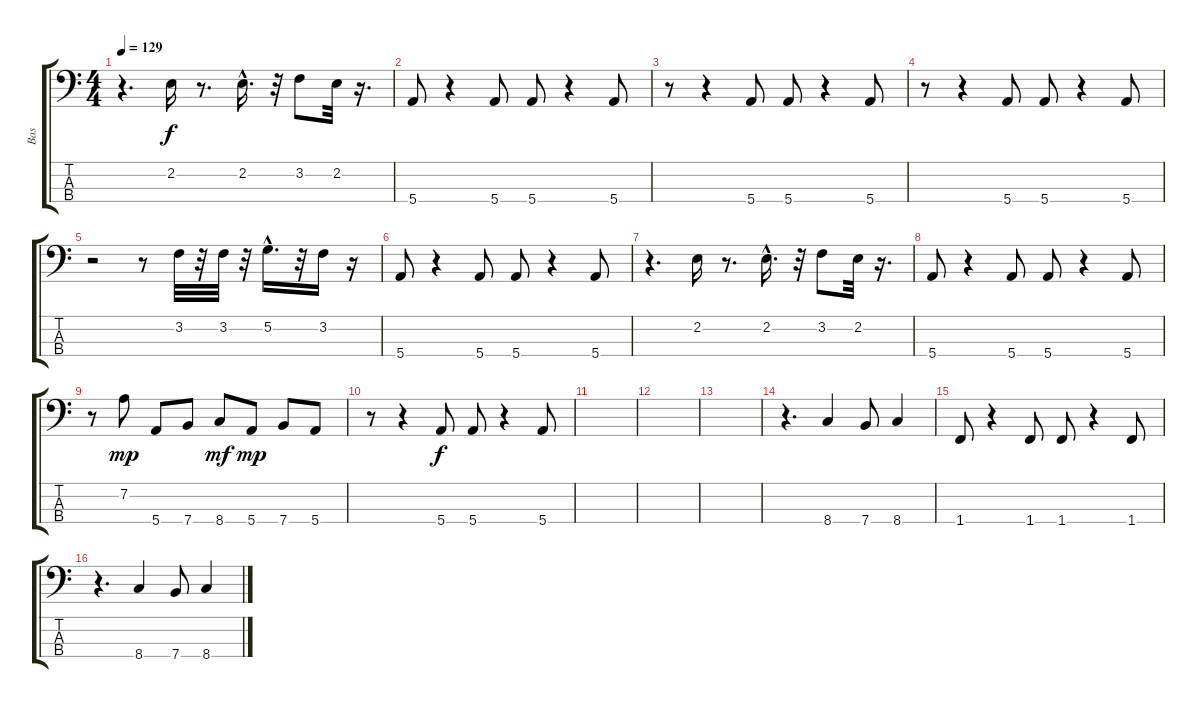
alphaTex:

\track ("Bas" "Bas") {instrument electricbassfinger}
\staff {score tabs}
\tuning (G2 D2 A1 E1) {hide}
\ts (4 4)
\tempo 129
\clef f4
\ks c
r.4{d dy f} 2.2.16 r.8{d} 2.2{hac}.16{d} r.32 3.2.8 2.2.32 r.16{d} |
5.4.8 r.4 5.4.8 5.4.8 r.4 5.4.8 |
r.8 r.4 5.4.8 5.4.8 r.4 5.4.8 |
r.8 r.4 5.4.8 5.4.8 r.4 5.4.8 |
r.2 r.8 3.2.32 r.32 3.2.32 r.32 5.2{hac}.16{d} r.32 3.2.16 r.16 |
5.4.8 r.4 5.4.8 5.4.8 r.4 5.4.8 |
r.4{d} 2.2.16 r.8{d} 2.2{hac}.16{d} r.32 3.2.8 2.2.32 r.16{d} |
5.4.8 r.4 5.4.8 5.4.8 r.4 5.4.8 |
r.8 7.2.8{dy mp} 5.4.8 7.4.8 8.4.8{dy mf} 5.4.8{dy mp} 7.4.8 5.4.8 |
r.8 r.4 5.4.8{dy f} 5.4.8 r.4 5.4.8 |
|
|
|
r.4{d} 8.4.4 7.4.8 8.4.4 |
1.4.8 r.4 1.4.8 1.4.8 r.4 1.4.8 |
r.4{d} 8.4.4 7.4.8 8.4.4
